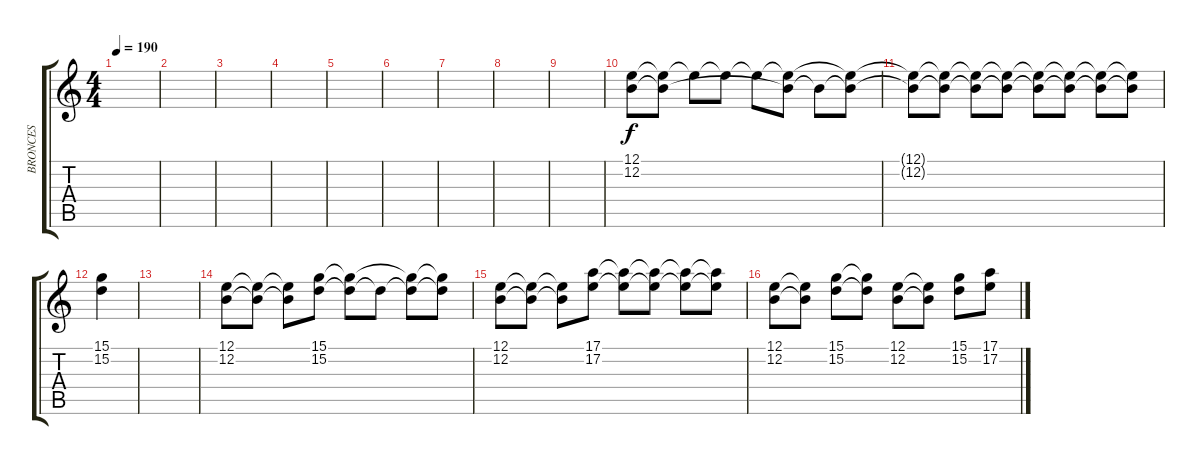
\track ("BRONCES" "BRONCES") {instrument brasssection}
\staff {score tabs}
\tuning (E4 B3 G3 D3 A2 E2) {hide}
\ts (4 4)
\tempo 190
\clef g2
\ks c
|
|
|
|
|
|
|
|
|
(12.1 12.2).8{volume 10} (12.1{t} 12.2{t}).8 12.1{t}.8 12.1{t}.8 12.1{t}.8 (12.1{t} 12.2{t}).8 12.2{t}.8 (12.1{t} 12.2{t}).8 |
(12.1{t} 12.2{t}).8{volume 16} (12.1{t} 12.2{t}).8 (12.1{t} 12.2{t}).8 (12.1{t} 12.2{t}).8 (12.1{t} 12.2{t}).8 (12.1{t} 12.2{t}).8 (12.1{t} 12.2{t}).8 (12.1{t} 12.2{t}).8 |
(15.1 15.2).4 |
|
(12.1 12.2).8{volume 13} (12.1{t} 12.2{t}).8 (12.1{t} 12.2{t}).8 (15.1 15.2).8 (15.1{t} 15.2{t}).8 15.2{t}.8 (15.1{t} 15.2{t}).8 (15.1{t} 15.2{t}).8 |
(12.1 12.2).8 (12.1{t} 12.2{t}).8 (12.1{t} 12.2{t}).8 (17.1 17.2).8 (17.1{t} 17.2{t}).8 (17.1{t} 17.2{t}).8 (17.1{t} 17.2{t}).8 (17.1{t} 17.2{t}).8 |
(12.1 12.2).8{volume 13} (12.1{t} 12.2{t}).8 (15.1 15.2).8 (15.1{t} 15.2{t}).8 (12.1 12.2).8 (12.1{t} 12.2{t}).8 (15.1 15.2).8 (17.1 17.2).8
